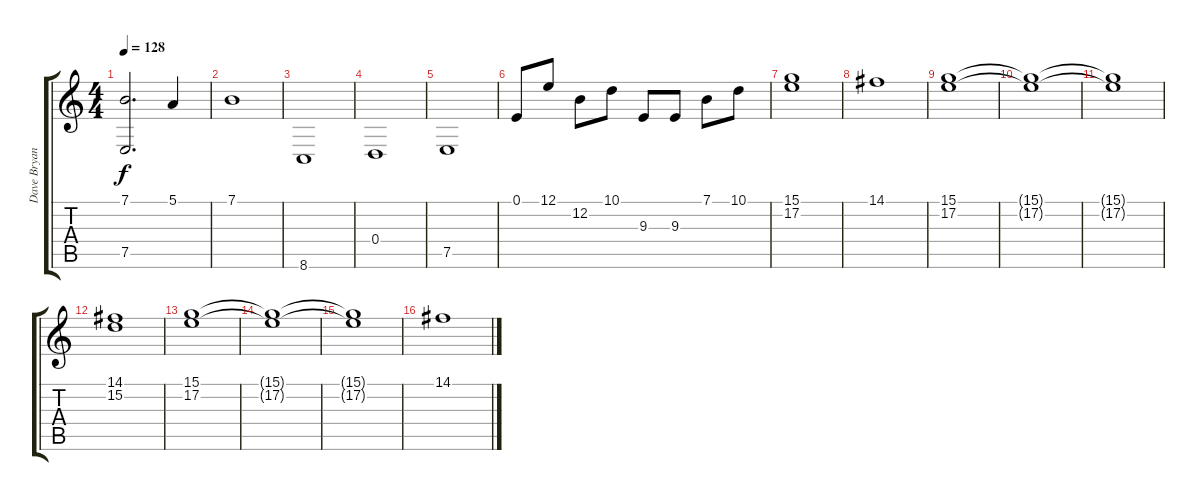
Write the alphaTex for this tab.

\track ("Dave Bryan" "Dave Bryan") {instrument synthstrings1}
\staff {score tabs}
\tuning (E4 B3 G3 D3 A2 E2) {hide}
\ts (4 4)
\tempo 128
\clef g2
\ks c
(7.1 7.5).2{d dy f} 5.1.4 |
7.1.1 |
8.6.1 |
0.4.1 |
7.5.1 |
0.1.8 12.1.8 12.2.8 10.1.8 9.3.8 9.3.8 7.1.8 10.1.8 |
(15.1 17.2).1 |
14.1.1 |
(15.1 17.2).1 |
(15.1{t} 17.2{t}).1 |
(15.1{t} 17.2{t}).1 |
(14.1 15.2).1 |
(15.1 17.2).1 |
(15.1{t} 17.2{t}).1 |
(15.1{t} 17.2{t}).1 |
14.1.1
